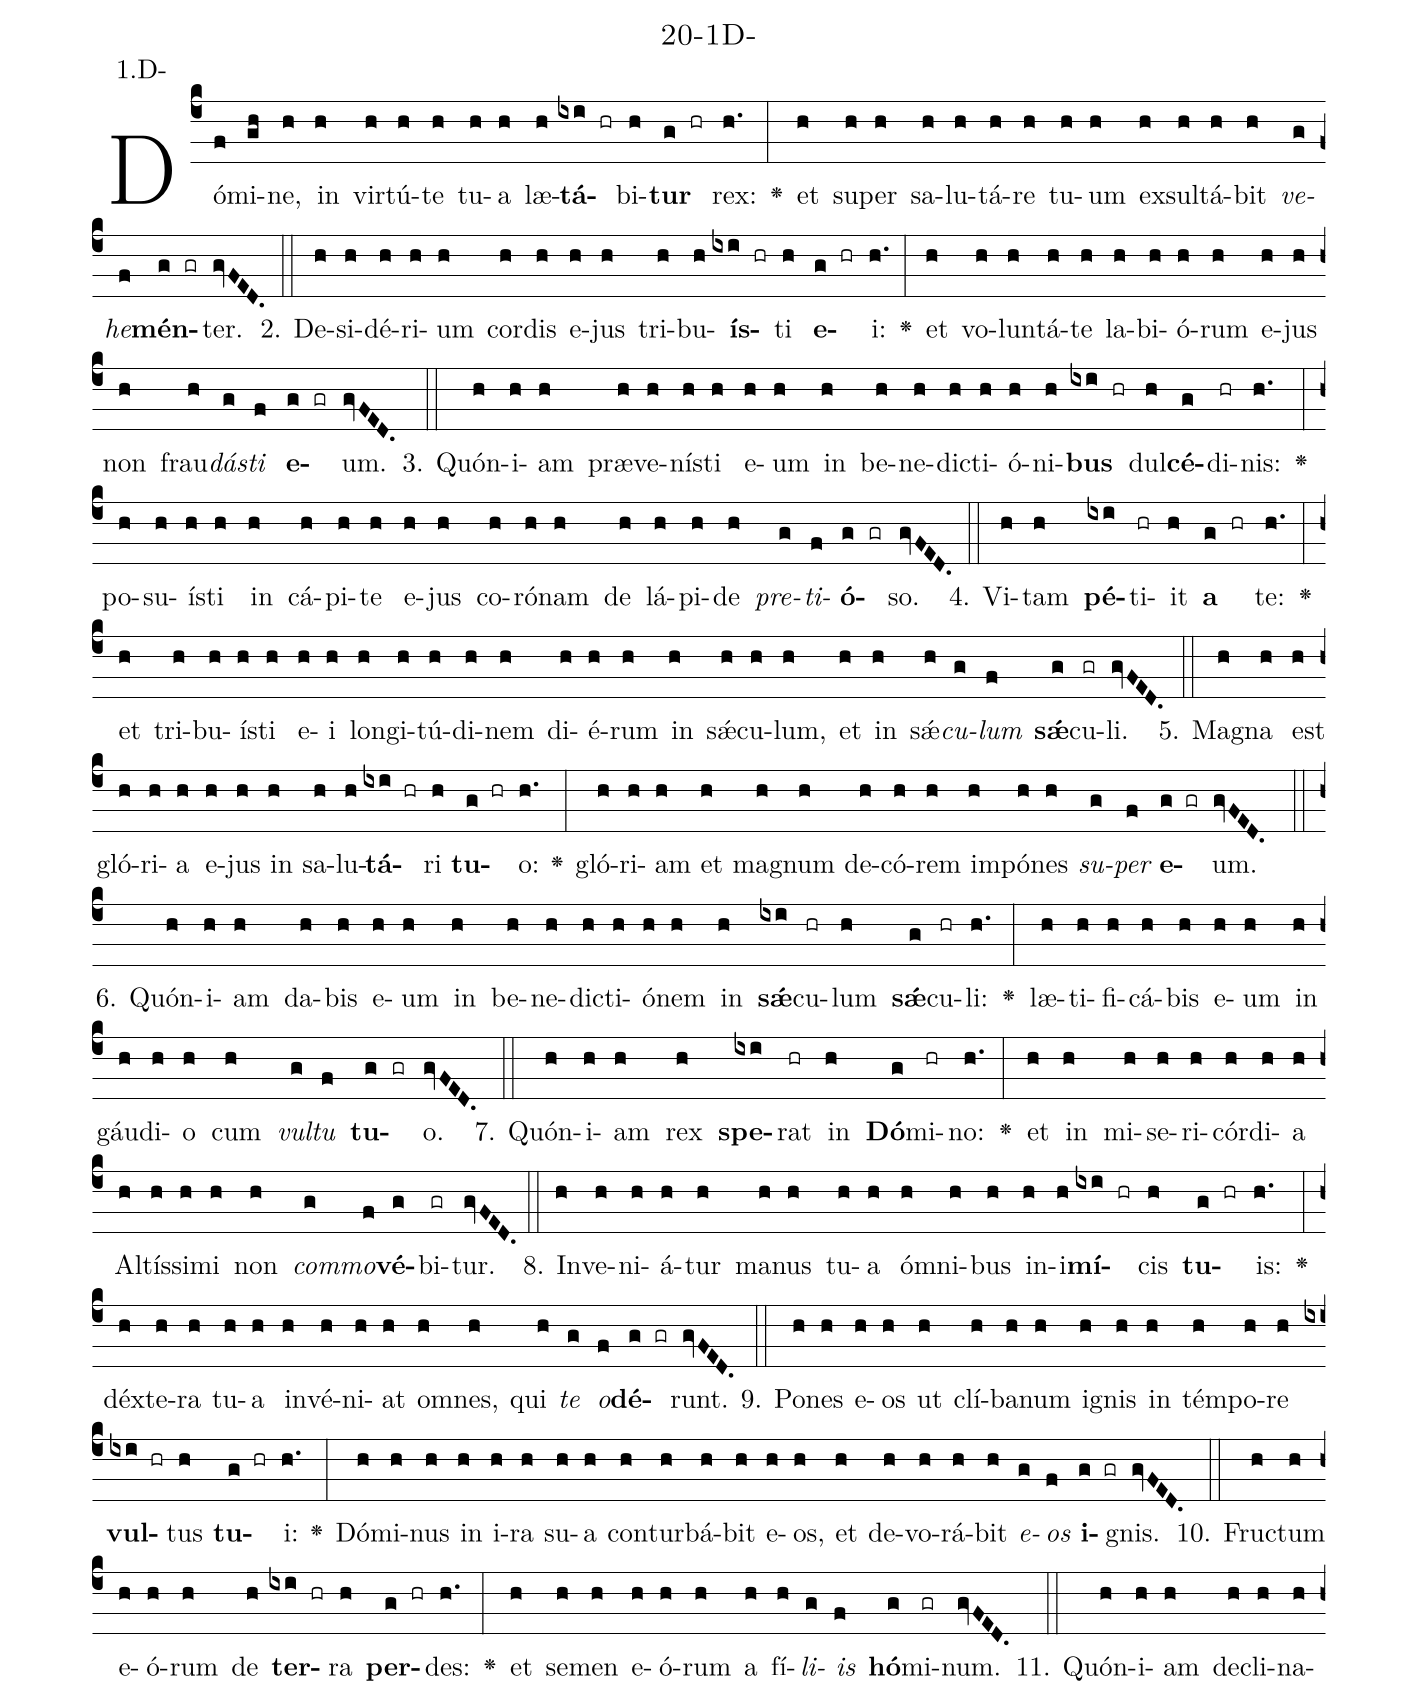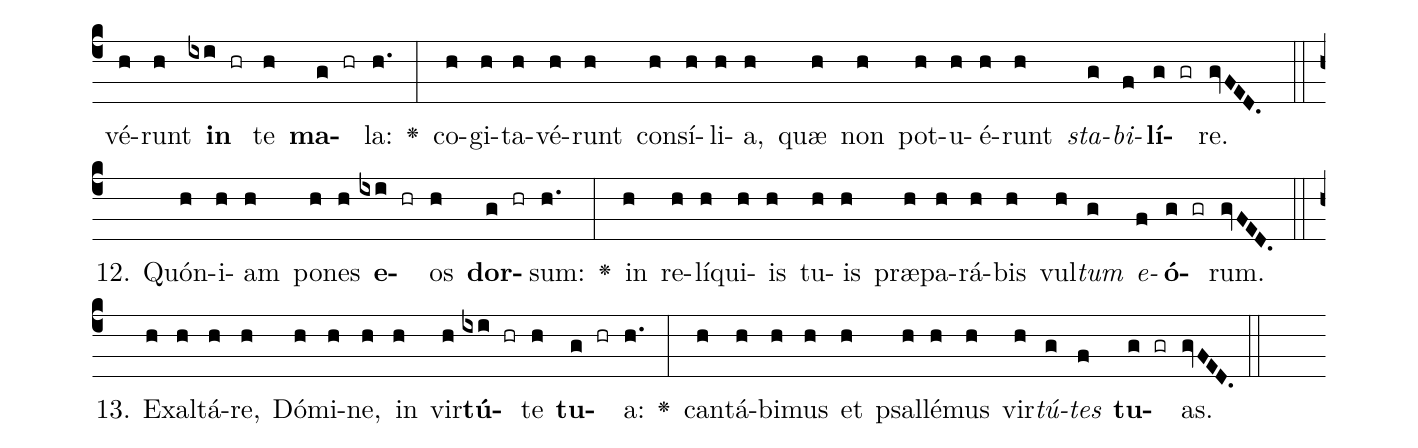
name: 20-1D-;
annotation: 1.D-;
%%
(c4)Dó(f)mi(gh)ne,(h) in(h) vir(h)tú(h)te(h) tu(h)a(h) læ(h)<b>tá</b>(ixi hr)bi(h)<b>tur</b>(g hr) rex:(h.) <v>\greheightstar</v>(:) et(h) su(h)per(h) sa(h)lu(h)tá(h)re(h) tu(h)um(h) ex(h)sul(h)tá(h)bit(h) <i>ve</i>(g)<i>he</i>(f)<b>mén</b>(g gr)ter.(gvFED.) (::)
2. De(h)si(h)dé(h)ri(h)um(h) cor(h)dis(h) e(h)jus(h) tri(h)bu(h)<b>ís</b>(ixi hr)ti(h) <b>e</b>(g hr)i:(h.) <v>\greheightstar</v>(:) et(h) vo(h)lun(h)tá(h)te(h) la(h)bi(h)ó(h)rum(h) e(h)jus(h) non(h) frau(h)<i>dás</i>(g)<i>ti</i>(f) <b>e</b>(g gr)um.(gvFED.) (::)
3. Quón(h)i(h)am(h) præ(h)ve(h)nís(h)ti(h) e(h)um(h) in(h) be(h)ne(h)dic(h)ti(h)ó(h)ni(h)<b>bus</b>(ixi hr) dul(h)<b>cé</b>(g)di(hr)nis:(h.) <v>\greheightstar</v>(:) po(h)su(h)ís(h)ti(h) in(h) cá(h)pi(h)te(h) e(h)jus(h) co(h)ró(h)nam(h) de(h) lá(h)pi(h)de(h) <i>pre</i>(g)<i>ti</i>(f)<b>ó</b>(g gr)so.(gvFED.) (::)
4. Vi(h)tam(h) <b>pé</b>(ixi)ti(hr)it(h) <b>a</b>(g hr) te:(h.) <v>\greheightstar</v>(:) et(h) tri(h)bu(h)ís(h)ti(h) e(h)i(h) lon(h)gi(h)tú(h)di(h)nem(h) di(h)é(h)rum(h) in(h) sǽ(h)cu(h)lum,(h) et(h) in(h) sǽ(h)<i>cu</i>(g)<i>lum</i>(f) <b>sǽ</b>(g)cu(gr)li.(gvFED.) (::)
5. Ma(h)gna(h) est(h) gló(h)ri(h)a(h) e(h)jus(h) in(h) sa(h)lu(h)<b>tá</b>(ixi hr)ri(h) <b>tu</b>(g hr)o:(h.) <v>\greheightstar</v>(:) gló(h)ri(h)am(h) et(h) ma(h)gnum(h) de(h)có(h)rem(h) im(h)pó(h)nes(h) <i>su</i>(g)<i>per</i>(f) <b>e</b>(g gr)um.(gvFED.) (::)
6. Quón(h)i(h)am(h) da(h)bis(h) e(h)um(h) in(h) be(h)ne(h)dic(h)ti(h)ó(h)nem(h) in(h) <b>sǽ</b>(ixi)cu(hr)lum(h) <b>sǽ</b>(g)cu(hr)li:(h.) <v>\greheightstar</v>(:) læ(h)ti(h)fi(h)cá(h)bis(h) e(h)um(h) in(h) gáu(h)di(h)o(h) cum(h) <i>vul</i>(g)<i>tu</i>(f) <b>tu</b>(g gr)o.(gvFED.) (::)
7. Quón(h)i(h)am(h) rex(h) <b>spe</b>(ixi)rat(hr) in(h) <b>Dó</b>(g)mi(hr)no:(h.) <v>\greheightstar</v>(:) et(h) in(h) mi(h)se(h)ri(h)cór(h)di(h)a(h) Al(h)tís(h)si(h)mi(h) non(h) <i>com</i>(g)<i>mo</i>(f)<b>vé</b>(g)bi(gr)tur.(gvFED.) (::)
8. In(h)ve(h)ni(h)á(h)tur(h) ma(h)nus(h) tu(h)a(h) óm(h)ni(h)bus(h) in(h)i(h)<b>mí</b>(ixi hr)cis(h) <b>tu</b>(g hr)is:(h.) <v>\greheightstar</v>(:) déx(h)te(h)ra(h) tu(h)a(h) in(h)vé(h)ni(h)at(h) om(h)nes,(h) qui(h) <i>te</i>(g) <i>o</i>(f)<b>dé</b>(g gr)runt.(gvFED.) (::)
9. Po(h)nes(h) e(h)os(h) ut(h) clí(h)ba(h)num(h) i(h)gnis(h) in(h) tém(h)po(h)re(h) <b>vul</b>(ixi hr)tus(h) <b>tu</b>(g hr)i:(h.) <v>\greheightstar</v>(:) Dó(h)mi(h)nus(h) in(h) i(h)ra(h) su(h)a(h) con(h)tur(h)bá(h)bit(h) e(h)os,(h) et(h) de(h)vo(h)rá(h)bit(h) <i>e</i>(g)<i>os</i>(f) <b>i</b>(g gr)gnis.(gvFED.) (::)
10. Fruc(h)tum(h) e(h)ó(h)rum(h) de(h) <b>ter</b>(ixi hr)ra(h) <b>per</b>(g hr)des:(h.) <v>\greheightstar</v>(:) et(h) se(h)men(h) e(h)ó(h)rum(h) a(h) fí(h)<i>li</i>(g)<i>is</i>(f) <b>hó</b>(g)mi(gr)num.(gvFED.) (::)
11. Quón(h)i(h)am(h) de(h)cli(h)na(h)vé(h)runt(h) <b>in</b>(ixi hr) te(h) <b>ma</b>(g hr)la:(h.) <v>\greheightstar</v>(:) co(h)gi(h)ta(h)vé(h)runt(h) con(h)sí(h)li(h)a,(h) quæ(h) non(h) pot(h)u(h)é(h)runt(h) <i>sta</i>(g)<i>bi</i>(f)<b>lí</b>(g gr)re.(gvFED.) (::)
12. Quón(h)i(h)am(h) po(h)nes(h) <b>e</b>(ixi hr)os(h) <b>dor</b>(g hr)sum:(h.) <v>\greheightstar</v>(:) in(h) re(h)lí(h)qui(h)is(h) tu(h)is(h) præ(h)pa(h)rá(h)bis(h) vul(h)<i>tum</i>(g) <i>e</i>(f)<b>ó</b>(g gr)rum.(gvFED.) (::)
13. Ex(h)al(h)tá(h)re,(h) Dó(h)mi(h)ne,(h) in(h) vir(h)<b>tú</b>(ixi hr)te(h) <b>tu</b>(g hr)a:(h.) <v>\greheightstar</v>(:) can(h)tá(h)bi(h)mus(h) et(h) psal(h)lé(h)mus(h) vir(h)<i>tú</i>(g)<i>tes</i>(f) <b>tu</b>(g gr)as.(gvFED.) (::)
